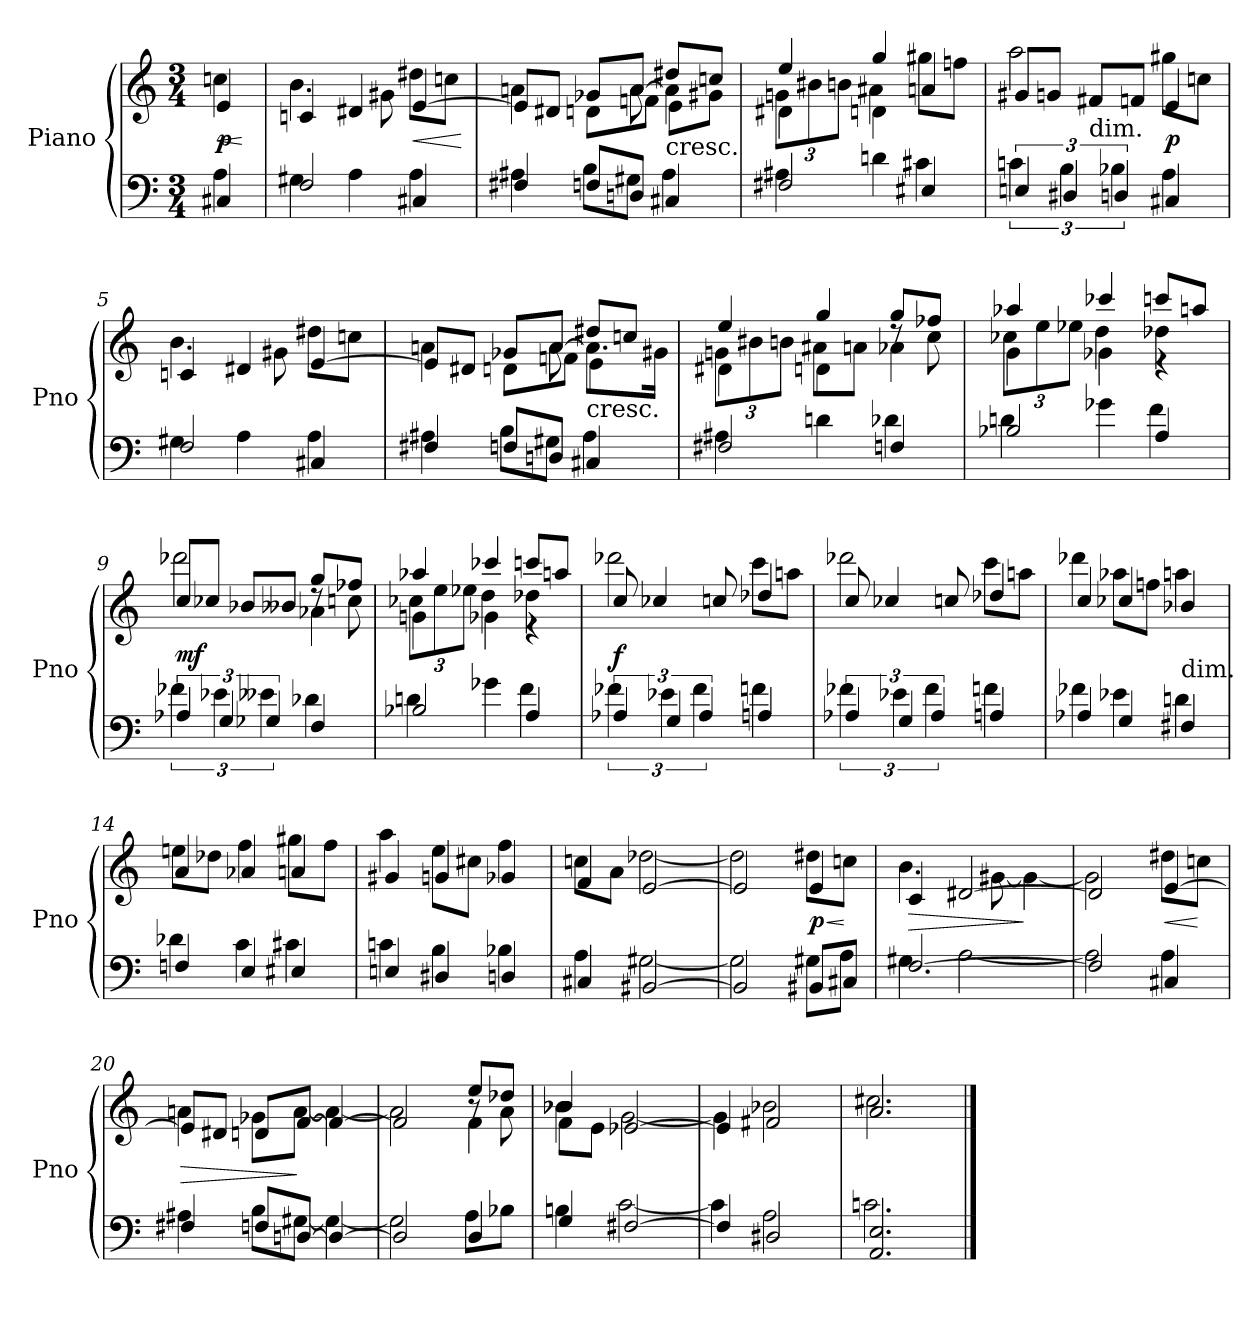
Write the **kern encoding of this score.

**kern	**kern	**dynam
*part1	*part1	*part1
*staff2	*staff1	*staff1/2
*I"Piano	*	*
*I'Pno	*	*
*clefF4	*clefG2	*
*k[]	*k[]	*
*M3/4	*M3/4	*
=	=	=
*^	*^	*
4C#X	4A	4e	4ccn	< p
*v	*v	*	*	*
*	*v	*v	*
.	.	[
=1	=1	=1
*^	*^	*
2F	4G#X	4cn	4.b	.
.	4A	4d#X	.	.
.	.	.	8g#X	.
4C#X	4A	[4e	8dd#XL	<
.	.	.	8ccnJ	.
*v	*v	*	*	*
*	*v	*v	*
.	.	[
=2	=2	=2
*^	*^	*
*	*	*	*^	*
4F#X	4A#X	8eL]	4an	4ryy	.
.	.	8d#XJ	.	.	.
8FnL	8BL	8ryy	8dnL	8g-XL	.
8DnJ	8G#XJ	[8a\	8fnJ	8aJ	.
!	!	!LO:TX:c:t=cresc.	!	!	!
4C#X	4A#	4a\]	8eL	8dd#XL	.
.	.	.	8g#XJ	8ccnJ	.
=3	=3	=3	=3	=3	=3
2F#X	4A#X	4d#X\	12gnL	4ee	.
.	.	.	12b#X	.	.
.	.	.	12bnJ	.	.
.	4dn	4dn\	4a#X	4gg	.
4E#X	4c#X	4an	8gg#XL	4ryy	.
.	.	.	8ffnJ	.	.
*	*	*	*v	*v	*
=4	=4	=4	=4	=4
6En	6cn	8g#XL	2aa	.
.	.	8gnJ	.	.
6D#X	6B	.	.	.
!	!	!LO:TX:c:t=dim.	!	!
.	.	8f#XL	.	.
6Dn	6B-X	.	.	.
.	.	8fnJ	.	.
4C#X	4A	4e	8gg#XL	p
.	.	.	8ccnJ	.
=5	=5	=5	=5	=5
2F	4G#X	4cn	4.b	.
.	4A	4d#X	.	.
.	.	.	8g#X	.
4C#X	4A	[4e	8dd#XL	.
.	.	.	8ccnJ	.
=6	=6	=6	=6	=6
*	*	*	*^	*
4F#X	4A#X	8eL]	4an	4ryy	.
.	.	8d#XJ	.	.	.
8FnL	8BL	8ryy	8dnL	8g-XL	.
8DnJ	8G#XJ	[8a\	8fnJ	8aJ	.
!	!	!LO:TX:c:t=cresc.	!	!	!
4C#X	4A#	8.a\L]	4e	8dd#XL	.
.	.	.	.	8ccnJ	.
.	.	16g#XJk	.	.	.
=7	=7	=7	=7	=7	=7
2F#X	4A#X	4d#X\	12gnL	4ee	.
.	.	.	12b#X	.	.
.	.	.	12bnJ	.	.
.	4dn	4dn\	8a#XL	4gg	.
.	.	.	8anJ	.	.
4Fn	4d-X	8rdd	4a-X	8ggL	.
.	.	8cc\	.	8ff-XJ	.
=8	=8	=8	=8	=8	=8
2B-X	4dn	4g\	12cc-XL	4aa-X	.
.	.	.	12ee	.	.
.	.	.	12ee-XJ	.	.
.	4g-X	4g-X\	4dd	4ccc-X	.
4A	4f	4re	4dd-X	8cccnL	.
.	.	.	.	8aanJ	.
=9	=9	=9	=9	=9	=9
6A-X	6f-X	8ccL	2ddd-X	2ryy	mf
.	.	8cc-XJ	.	.	.
6G	6e-X	.	.	.	.
.	.	8b-XL	.	.	.
6G-X	6e--X	.	.	.	.
.	.	8b--XJ	.	.	.
4F	4d-X	4a-X\	8rdd	8ggL	.
.	.	.	8ccn	8ff-XJ	.
=10	=10	=10	=10	=10	=10
2B-X	4dn	4gn\	12cc-XL	4aa-X	.
.	.	.	12ee	.	.
.	.	.	12ee-XJ	.	.
.	4g-X	4g-X\	4dd	4ccc-X	.
4A	4f	4re	4dd-X	8cccnL	.
.	.	.	.	8aanJ	.
*	*	*	*v	*v	*
=11	=11	=11	=11	=11
6A-X	6f-X	8cc	2ddd-X	f
.	.	4cc-X	.	.
6G	6e-X	.	.	.
6A-	6f-	.	.	.
.	.	8ccn	.	.
4An	4fn	4dd-X	8cccL	.
.	.	.	8aanJ	.
=12	=12	=12	=12	=12
6A-X	6f-X	8cc	2ddd-X	.
.	.	4cc-X	.	.
6G	6e-X	.	.	.
6A-	6f-	.	.	.
.	.	8ccn	.	.
4An	4fn	4dd-X	8cccL	.
.	.	.	8aanJ	.
=13	=13	=13	=13	=13
4A-X	4f-X	4cc	4ddd-X	.
4G	4e-X	4cc-X	8aa-XL	.
.	.	.	8ffnJ	.
!	!	!LO:TX:c:t=dim.	!	!
4F#X	4dn	4b-X	4aan	.
=14	=14	=14	=14	=14
4Fn	4d-X	4a	8eenL	.
.	.	.	8dd-XJ	.
4E	4c	4a-X	4ff	.
4E#X	4c#X	4an	8gg#XL	.
.	.	.	8ffJ	.
=15	=15	=15	=15	=15
4En	4cn	4g#X	4aa	.
4D#X	4B	4gn	8eeL	.
.	.	.	8cc#XJ	.
4Dn	4B-X	4g-X	4ff	.
=16	=16	=16	=16	=16
4C#X	4A	4f	8ccnL	.
.	.	.	8aJ	.
[2BB#X	[2G#X	[2e	[2dd-X	.
=17	=17	=17	=17	=17
2BB#]	2G#]	2e]	2dd-]	.
8BB#XL	8G#XL	4e	8dd#XL	< p
8C#XJ	8AJ	.	8ccnJ	[
=18	=18	=18	=18	=18
[2.F	4G#X	4c	4.b	>
.	[2A	[2d#X	.	.
.	.	.	[8g#X	.
.	.	.	4g#_	]
=19	=19	=19	=19	=19
2F]	2A]	2d#]	2g#]	.
4C#X	4A	[4e	8dd#XL	<
.	.	.	8ccnJ	[
=20	=20	=20	=20	=20
4F#X	4A#X	8eL]	4an	>
.	.	8d#XJ	.	.
8FnL	8BL	8dnL	8g-XL	.
[8DnJ	[8G#XJ	[8fJ	[8aJ	]
4D_	4G#_	4f_	4a_	.
=21	=21	=21	=21	=21
*	*	*	*^	*
2D]	2G#]	2f]	2a]	2ryy	.
4D	8AL	4f\	8r	8eeL	.
.	8B-XJ	.	8a	8dd-XJ	.
=22	=22	=22	=22	=22	=22
4G	4Bn	8f\L	4b-X	4b-X	.
.	.	8eJ	.	.	.
[2F#X	[2c	[2e-X	[2g	2ryy	.
*	*	*	*v	*v	*
=23	=23	=23	=23	=23
4F#]	4c]	4e-]	4g]	.
2D#X	2A	2f#X	2b-X	.
=24	=24	=24	=24	=24
2.AA 2.E	2.cn	2.a	2.cc#X	.
*v	*v	*	*	*
*	*v	*v	*
==	==	==
*-	*-	*-
